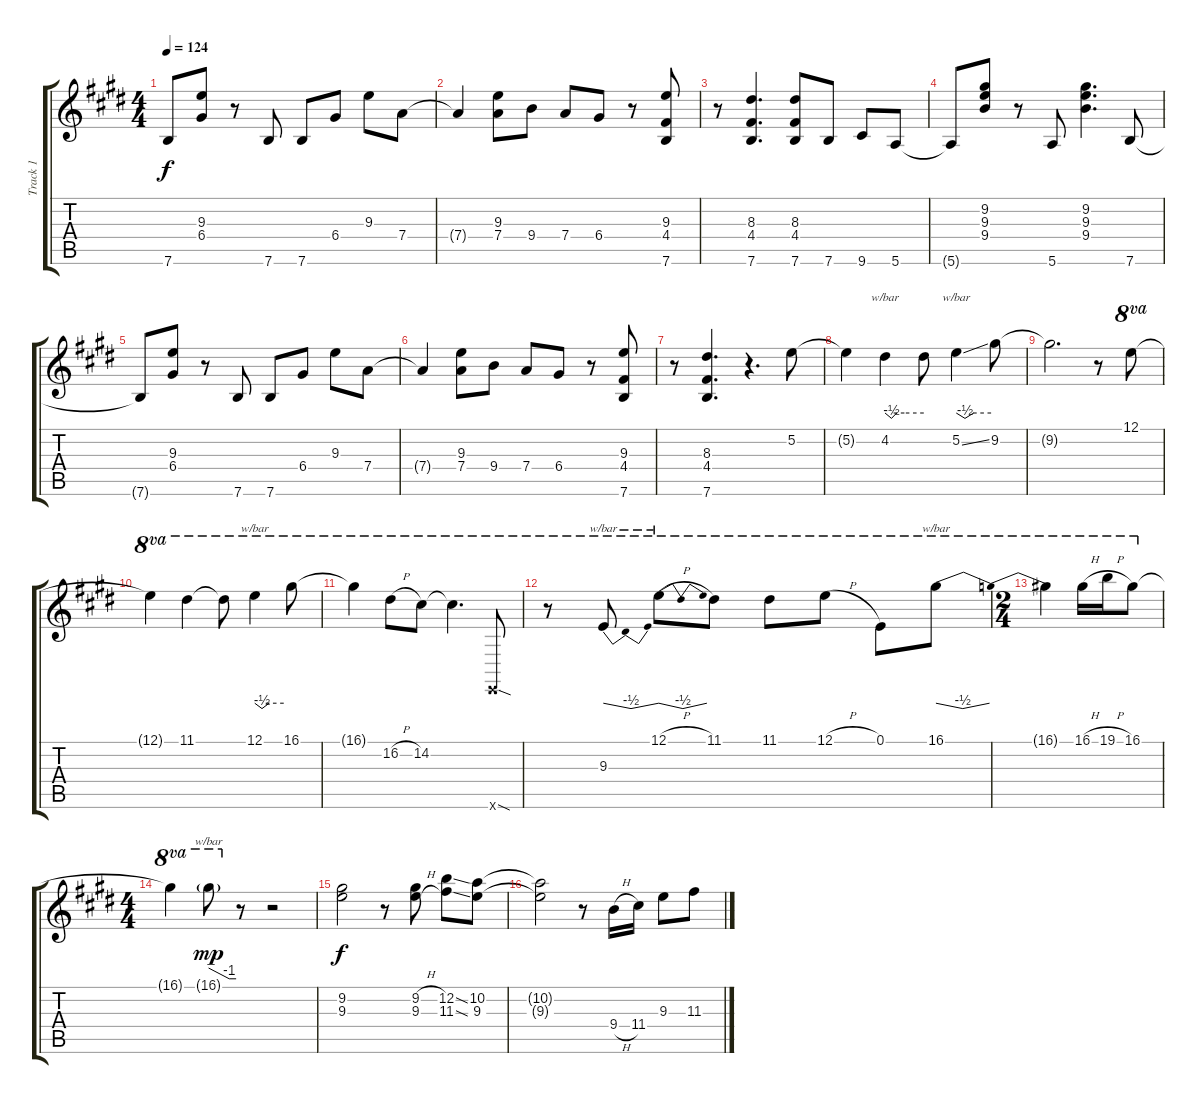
\track ("Track 1" "Track 1") {instrument distortionguitar}
\staff {score tabs}
\tuning (E4 B3 G3 D3 A2 E2) {hide}
\ts (4 4)
\tempo 124
\clef g2
\ks e
7.6{t}.8{dy f} (9.3 6.4).8 r.8 7.6.8 7.6.8 6.4.8 9.3.8 7.4.8 |
7.4{t}.4 (9.3 7.4).8 9.4.8 7.4.8 6.4.8 r.8 (9.3 4.4 7.6).8 |
r.8 (8.3 4.4 7.6).4{d} (8.3 4.4 7.6).8 7.6.8 9.6.8 5.6.8 |
5.6{t}.8 (9.2 9.3 9.4).8 r.8 5.6.8 (9.2 9.3 9.4).4{d} 7.6.8 |
7.6{t}.8 (9.3 6.4).8 r.8 7.6.8 7.6.8 6.4.8 9.3.8 7.4.8 |
7.4{t}.4 (9.3 7.4).8 9.4.8 7.4.8 6.4.8 r.8 (9.3 4.4 7.6).8 |
r.8 (8.3 4.4 7.6).4{d} r.4{d} 5.2.8 |
5.2{t}.4 4.2.4{tbe (custom default 0 0 10 -2 18 0 30 0 60 0)} 4.2{t}.8 5.2{ss}.4{tbe (custom default 0 0 15 -2 30 0 60 0)} 9.2.8 |
9.2{t}.2{d} r.8 12.1.8{ot 8va} |
12.1{t}.4{ot 8va} 11.1.4{ot 8va} 11.1{t}.8{ot 8va} 12.1.4{tbe (custom default 0 0 15 -2 30 0 60 0) ot 8va} 16.1.8{ot 8va} |
16.1{t}.4{ot 8va} 16.2{h}.8{ot 8va} 14.2.8{ot 8va} 14.2{t}.4{d ot 8va} 0.6{sod x}.8{ot 8va} |
r.8{ot 8va} 9.3.8{tbe (dip default 0 0 45 -2 60 0) ot 8va} 12.1{h}.8{tbe (dip default 0 0 45 -2 60 0) ot 8va} 11.1.8{ot 8va} 11.1.8{ot 8va} 12.1{h}.8{ot 8va} 0.1.8{ot 8va} 16.1.8{tbe (dip default 0 0 45 -2 60 0) ot 8va} |
\ts (2 4)
16.1{t}.4{ot 8va} 16.1{h}.16{ot 8va} 19.1{h}.16{ot 8va} 16.1.8{ot 8va} |
\ts (4 4)
16.1{t}.4{ot 8va} 16.1{g}.8{tbe (custom default 0 0 45 -4 60 -4) ot 8va dy mp} r.8 r.2 |
(9.2 9.3).2{dy f} r.8 (9.2{h} 9.3{h}).8 (12.2{ss} 11.3{ss}).8 (10.2 9.3).8 |
(10.2{t} 9.3{t}).2 r.8 9.4{h}.16 11.4.16 9.3.8 11.3.8
